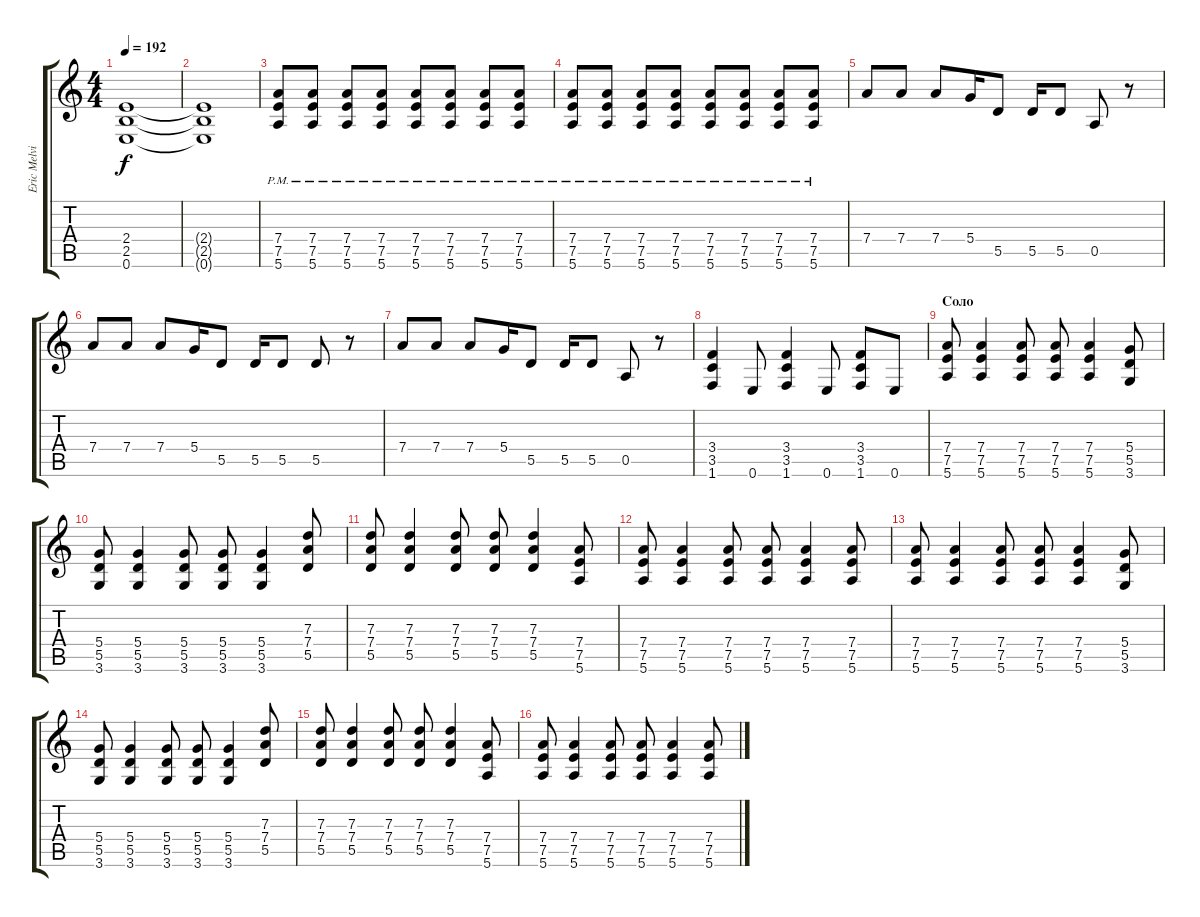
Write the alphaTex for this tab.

\track ("Eric Melvin" "Eric Melvi") {instrument distortionguitar}
\staff {score tabs}
\tuning (E4 B3 G3 D3 A2 E2) {hide}
\ts (4 4)
\tempo 192
\clef g2
\ks c
(2.4 2.5 0.6).1{dy f} |
(2.4{t} 2.5{t} 0.6{t}).1 |
(7.4{pm} 7.5{pm} 5.6{pm}).8 (7.4{pm} 7.5{pm} 5.6{pm}).8 (7.4{pm} 7.5{pm} 5.6{pm}).8 (7.4{pm} 7.5{pm} 5.6{pm}).8 (7.4{pm} 7.5{pm} 5.6{pm}).8 (7.4{pm} 7.5{pm} 5.6{pm}).8 (7.4{pm} 7.5{pm} 5.6{pm}).8 (7.4{pm} 7.5{pm} 5.6{pm}).8 |
(7.4{pm} 7.5{pm} 5.6{pm}).8 (7.4{pm} 7.5{pm} 5.6{pm}).8 (7.4{pm} 7.5{pm} 5.6{pm}).8 (7.4{pm} 7.5{pm} 5.6{pm}).8 (7.4{pm} 7.5{pm} 5.6{pm}).8 (7.4{pm} 7.5{pm} 5.6{pm}).8 (7.4{pm} 7.5{pm} 5.6{pm}).8 (7.4{pm} 7.5{pm} 5.6{pm}).8 |
7.4.8{volume 16 instrument overdrivenguitar} 7.4.8 7.4.8 5.4.16 5.5.8 5.5.16 5.5.8 0.5.8 r.8 |
7.4.8{volume 16 instrument overdrivenguitar} 7.4.8 7.4.8 5.4.16 5.5.8 5.5.16 5.5.8 5.5.8 r.8 |
7.4.8{volume 16 instrument overdrivenguitar} 7.4.8 7.4.8 5.4.16 5.5.8 5.5.16 5.5.8 0.5.8 r.8 |
(3.4 3.5 1.6).4 0.6.8 (3.4 3.5 1.6).4 0.6.8 (3.4 3.5 1.6).8 0.6.8 |
\section ("" "Соло")
(7.4 7.5 5.6).8 (7.4 7.5 5.6).4 (7.4 7.5 5.6).8 (7.4 7.5 5.6).8 (7.4 7.5 5.6).4 (5.4 5.5 3.6).8 |
(5.4 5.5 3.6).8 (5.4 5.5 3.6).4 (5.4 5.5 3.6).8 (5.4 5.5 3.6).8 (5.4 5.5 3.6).4 (7.3 7.4 5.5).8 |
(7.3 7.4 5.5).8 (7.3 7.4 5.5).4 (7.3 7.4 5.5).8 (7.3 7.4 5.5).8 (7.3 7.4 5.5).4 (7.4 7.5 5.6).8 |
(7.4 7.5 5.6).8 (7.4 7.5 5.6).4 (7.4 7.5 5.6).8 (7.4 7.5 5.6).8 (7.4 7.5 5.6).4 (7.4 7.5 5.6).8 |
(7.4 7.5 5.6).8 (7.4 7.5 5.6).4 (7.4 7.5 5.6).8 (7.4 7.5 5.6).8 (7.4 7.5 5.6).4 (5.4 5.5 3.6).8 |
(5.4 5.5 3.6).8 (5.4 5.5 3.6).4 (5.4 5.5 3.6).8 (5.4 5.5 3.6).8 (5.4 5.5 3.6).4 (7.3 7.4 5.5).8 |
(7.3 7.4 5.5).8 (7.3 7.4 5.5).4 (7.3 7.4 5.5).8 (7.3 7.4 5.5).8 (7.3 7.4 5.5).4 (7.4 7.5 5.6).8 |
(7.4 7.5 5.6).8 (7.4 7.5 5.6).4 (7.4 7.5 5.6).8 (7.4 7.5 5.6).8 (7.4 7.5 5.6).4 (7.4 7.5 5.6).8
